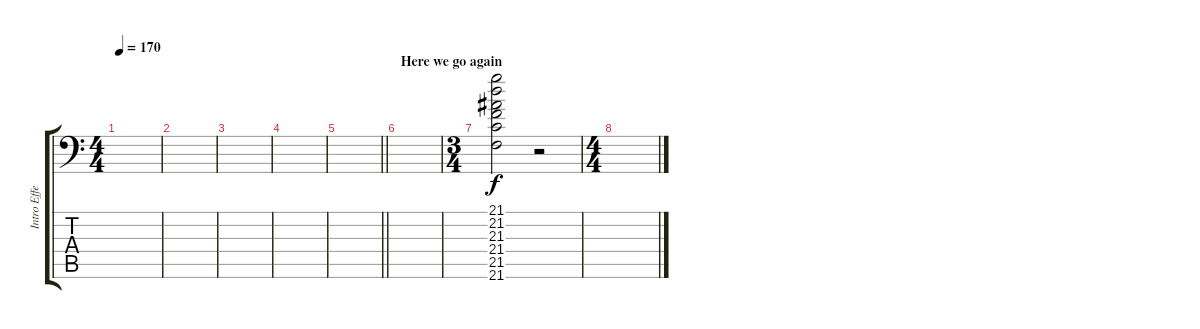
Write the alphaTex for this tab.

\track ("Intro Effect" "Intro Effe") {instrument reversecymbal}
\staff {score tabs}
\tuning (Bb3 F3 Db3 Ab2 Eb2 Ab1) {hide}
\ts (4 4)
\tempo 170
\clef f4
\ks c
|
|
|
|
\barLineRight lightlight
|
\section ("" "Here we go again")
|
\ts (3 4)
(21.1 21.2 21.3 21.4 21.5 21.6).2 r.2 |
\ts (4 4)
